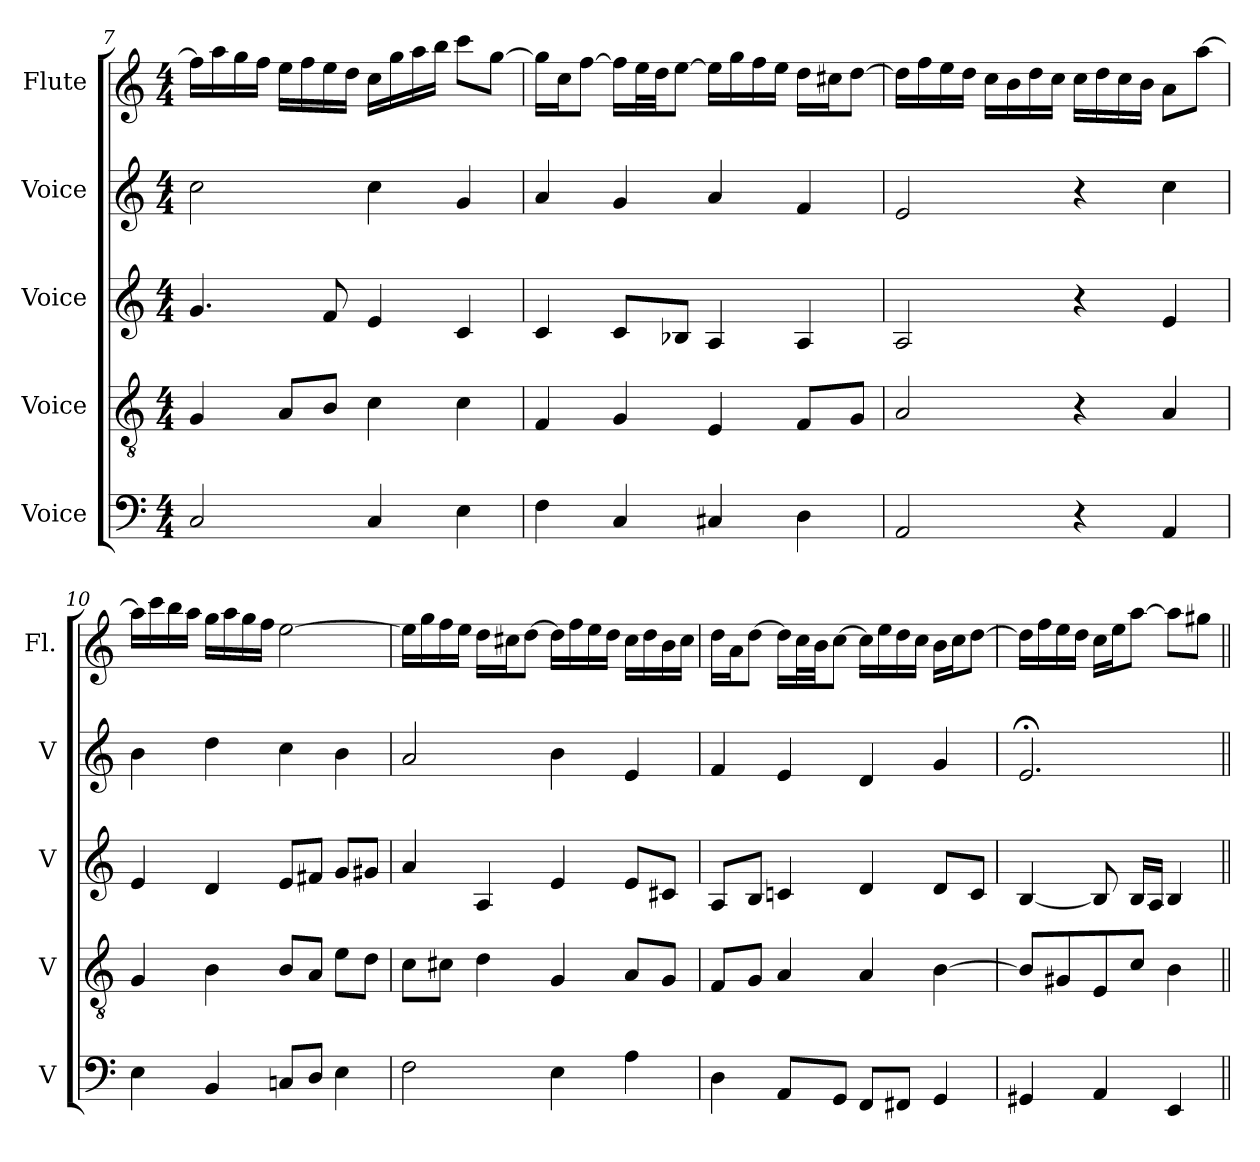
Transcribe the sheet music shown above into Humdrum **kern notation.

**kern	**kern	**kern	**kern	**kern
*part5	*part4	*part3	*part2	*part1
*staff5	*staff4	*staff3	*staff2	*staff1
*I"Voice	*I"Voice	*I"Voice	*I"Voice	*I"Flute
*I'V	*I'V	*I'V	*I'V	*I'Fl.
*clefF4	*clefGv2	*clefG2	*clefG2	*clefG2
*k[]	*k[]	*k[]	*k[]	*k[]
*M4/4	*M4/4	*M4/4	*M4/4	*M4/4
=7	=7	=7	=7	=7
2C	4G	4.g	2cc	16ffLL]
.	.	.	.	16aa
.	.	.	.	16gg
.	.	.	.	16ffJJ
.	8AL	.	.	16eeLL
.	.	.	.	16ff
.	8BJ	8f	.	16ee
.	.	.	.	16ddJJ
4C	4c	4e	4cc	16ccLL
.	.	.	.	16gg
.	.	.	.	16aa
.	.	.	.	16bbJJ
4E	4c	4c	4g	8cccL
.	.	.	.	[8ggJ
=8	=8	=8	=8	=8
4F	4F	4c	4a	16ggLL]
.	.	.	.	16ccJ
.	.	.	.	[8ffJ
4C	4G	8cL	4g	16ffLL]
.	.	.	.	32eeL
.	.	.	.	32ddJJ
.	.	8B-XJ	.	[8eeJ
4C#X	4E	4A	4a	16eeLL]
.	.	.	.	16gg
.	.	.	.	16ff
.	.	.	.	16eeJJ
4D	8FL	4A	4f	16ddLL
.	.	.	.	16cc#XJ
.	8GJ	.	.	[8ddJ
=9	=9	=9	=9	=9
2AA	2A	2A	2e	16ddLL]
.	.	.	.	16ff
.	.	.	.	16ee
.	.	.	.	16ddJJ
.	.	.	.	16ccLL
.	.	.	.	16b
.	.	.	.	16dd
.	.	.	.	16ccJJ
4r	4r	4r	4r	16ccLL
.	.	.	.	16dd
.	.	.	.	16cc
.	.	.	.	16bJJ
4AA	4A	4e	4cc	8aL
.	.	.	.	[8aaJ
=10	=10	=10	=10	=10
4E	4G	4e	4b	16aaLL]
.	.	.	.	16ccc
.	.	.	.	16bb
.	.	.	.	16aaJJ
4BB	4B	4d	4dd	16ggLL
.	.	.	.	16aa
.	.	.	.	16gg
.	.	.	.	16ffJJ
8CnL	8BL	8eL	4cc	[2ee
8DJ	8AJ	8f#XJ	.	.
4E	8eL	8gL	4b	.
.	8dJ	8g#XJ	.	.
=11	=11	=11	=11	=11
2F	8cL	4a	2a	16eeLL]
.	.	.	.	16gg
.	8c#XJ	.	.	16ff
.	.	.	.	16eeJJ
.	4d	4A	.	16ddLL
.	.	.	.	16cc#XJ
.	.	.	.	[8ddJ
4E	4G	4e	4b	16ddLL]
.	.	.	.	16ff
.	.	.	.	16ee
.	.	.	.	16ddJJ
4A	8AL	8eL	4e	16cc#LL
.	.	.	.	16dd
.	8GJ	8c#XJ	.	16b
.	.	.	.	16cc#JJ
=12	=12	=12	=12	=12
4D	8FL	8AL	4f	16ddLL
.	.	.	.	16aJ
.	8GJ	8BJ	.	[8ddJ
8AAL	4A	4cn	4e	16ddLL]
.	.	.	.	32ccL
.	.	.	.	32bJJ
8GGJ	.	.	.	[8ccJ
8FFL	4A	4d	4d	16ccLL]
.	.	.	.	16ee
8FF#XJ	.	.	.	16dd
.	.	.	.	16ccJJ
4GG	[4B	8dL	4g	16bLL
.	.	.	.	16ccJ
.	.	8cJ	.	[8ddJ
=13	=13	=13	=13	=13
4GG#X	8BL]	[4B	2.e;<	16ddLL]
.	.	.	.	16ff
.	8G#X	.	.	16ee
.	.	.	.	16ddJJ
4AA	8E	8B]	.	16ccLL
.	.	.	.	16eeJ
.	8cJ	16BLL	.	[8aaJ
.	.	16AJJ	.	.
4EE	4B	4B	.	8aaL]
.	.	.	.	8gg#XJ
=||	=||	=||	=||	=||
*-	*-	*-	*-	*-
